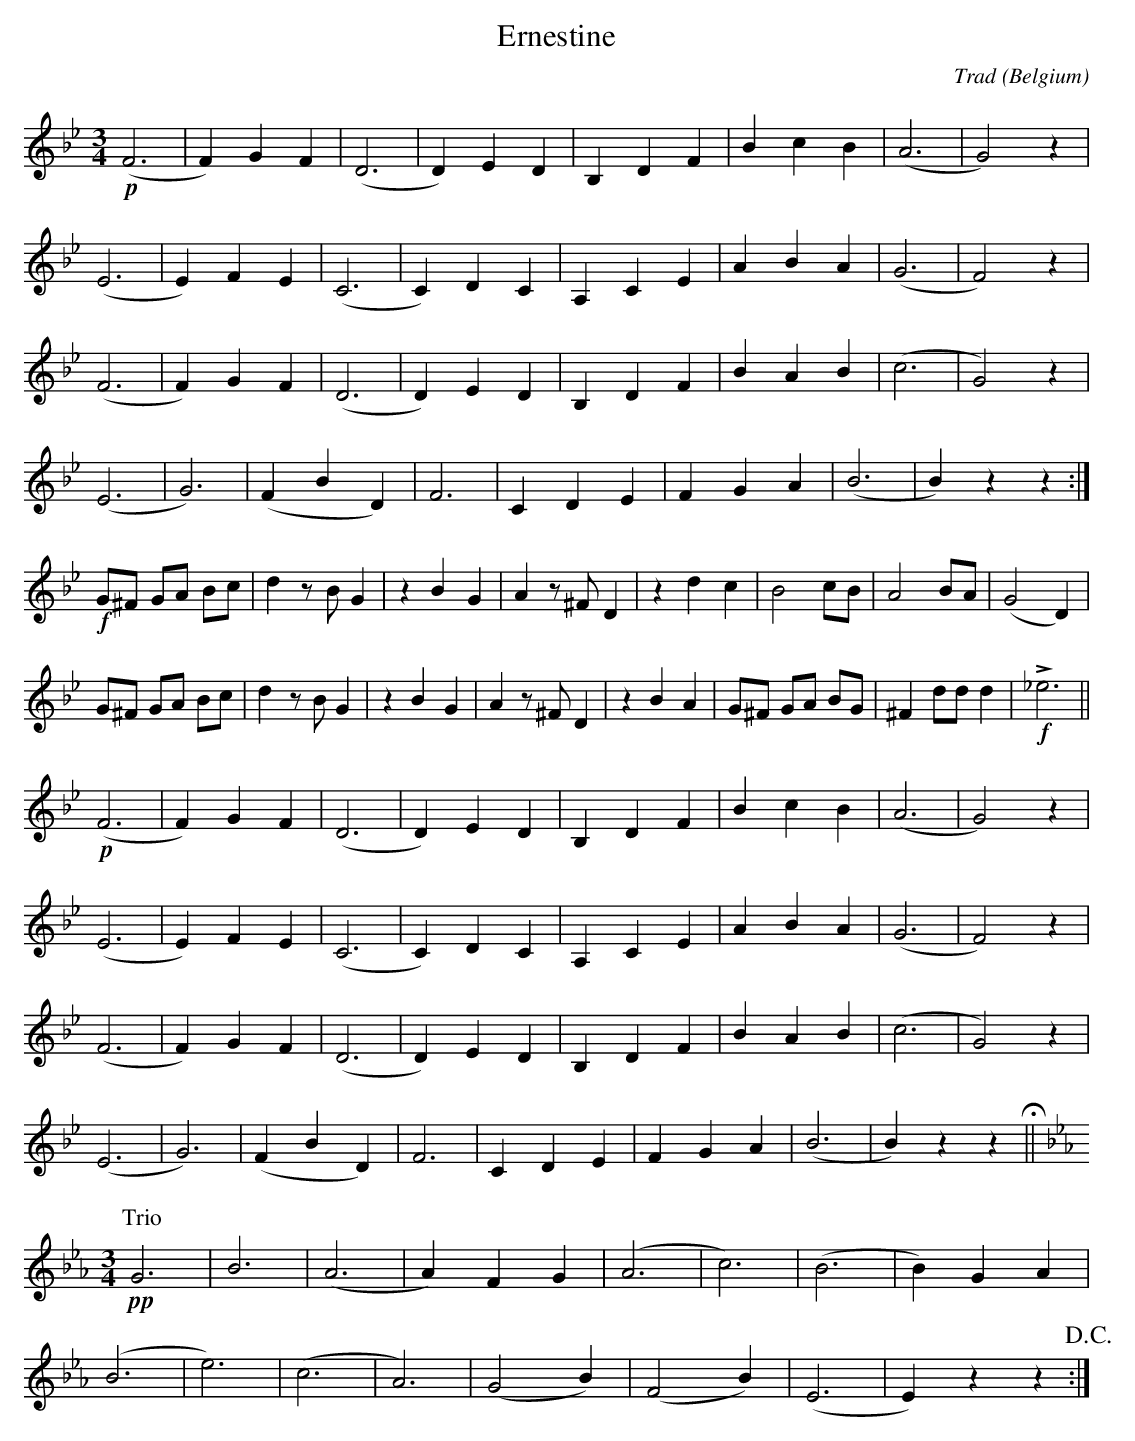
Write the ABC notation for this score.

X:1
T:Ernestine
C:Trad
O:Belgium
M:3/4
L:1/8
K:Bb
!p!(F6|F2) G2 F2|(D6|D2) E2 D2|B,2 D2 F2|B2 c2 B2|(A6|G4) z2|
(E6|E2) F2 E2|(C6|C2) D2 C2|A,2 C2 E2|A2 B2 A2|(G6|F4) z2|
(F6|F2) G2 F2|(D6|D2) E2 D2|B,2 D2 F2|B2 A2 B2|(c6|G4) z2|
(E6|G6)|(F2 B2 D2)|F6|C2 D2 E2|F2 G2 A2|(B6|B2) z2 z2:|
!f!G^F GA Bc|d2 zB G2|z2 B2 G2|A2 z^F D2|z2 d2 c2|B4 cB|A4 BA|(G4 D2)|
G^F GA Bc|d2 zB G2|z2 B2 G2|A2 z^F D2|z2 B2 A2|G^F GA BG|^F2 dd d2|!f!!accent!_e6||
!p!(F6|F2) G2 F2|(D6|D2) E2 D2|B,2 D2 F2|B2 c2 B2|(A6|G4) z2|
(E6|E2) F2 E2|(C6|C2) D2 C2|A,2 C2 E2|A2 B2 A2|(G6|F4) z2|
(F6|F2) G2 F2|(D6|D2) E2 D2|B,2 D2 F2|B2 A2 B2|(c6|G4) z2|
(E6|G6)|(F2 B2 D2)|F6|C2 D2 E2|F2 G2 A2|(B6|B2) z2 z2!fermata!||
K:Eb
M:3/4
P:Trio
!pp!G6|B6|(A6|A2) F2 G2|(A6|c6)|(B6|B2) G2 A2|
(B6|e6)|(c6|A6)|(G4 B2)|(F4 B2)|(E6|E2) z2 z2!D.C.!:|]
